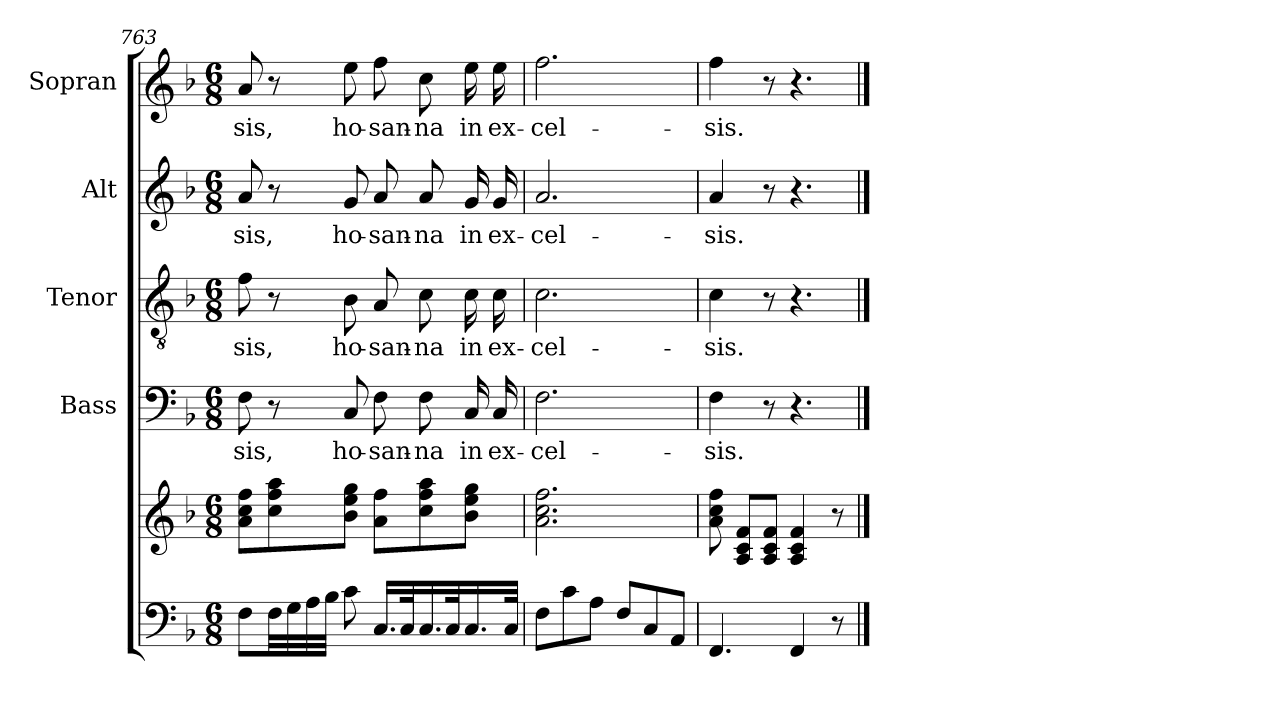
**kern	**kern	**kern	**text	**kern	**text	**kern	**text	**kern	**text
*part5	*part5	*part4	*part4	*part3	*part3	*part2	*part2	*part1	*part1
*staff6	*staff5	*staff4	*staff4	*staff3	*staff3	*staff2	*staff2	*staff1	*staff1
*	*	*I"Bass	*	*I"Tenor	*	*I"Alt	*	*I"Sopran	*
*	*	*I'B.	*	*I'T.	*	*I'A.	*	*I'S.	*
*clefF4	*clefG2	*clefF4	*	*clefGv2	*	*clefG2	*	*clefG2	*
*k[b-]	*k[b-]	*k[b-]	*	*k[b-]	*	*k[b-]	*	*k[b-]	*
*F:	*F:	*F:	*	*F:	*	*F:	*	*F:	*
*M6/8	*M6/8	*M6/8	*	*M6/8	*	*M6/8	*	*M6/8	*
=763	=763	=763	=763	=763	=763	=763	=763	=763	=763
!	!	!	!LO:LY:b	!	!LO:LY:b	!	!LO:LY:b	!	!LO:LY:b
8F\L	8a\ 8cc\ 8ff\L	8F\	-sis,	8f\	-sis,	8a/	-sis,	8a/	-sis,
32F\LL	8cc\ 8ff\ 8aa\	8r	.	8r	.	8r	.	8r	.
32G\	.	.	.	.	.	.	.	.	.
32A\	.	.	.	.	.	.	.	.	.
32B-\JJJ	.	.	.	.	.	.	.	.	.
!	!	!	!LO:LY:b	!	!LO:LY:b	!	!LO:LY:b	!	!LO:LY:b
8c\	8b-\ 8ee\ 8gg\J	8C/	ho-	8B-\	ho-	8g/	ho-	8ee\	ho-
!	!	!	!LO:LY:b	!	!LO:LY:b	!	!LO:LY:b	!	!LO:LY:b
16.C/LL	8a\ 8ff\L	8F\	-san-	8A/	-san-	8a/	-san-	8ff\	-san-
32C/k	.	.	.	.	.	.	.	.	.
!	!	!	!LO:LY:b	!	!LO:LY:b	!	!LO:LY:b	!	!LO:LY:b
16.C/	8cc\ 8ff\ 8aa\	8F\	-na	8c\	-na	8a/	-na	8cc\	-na
32C/k	.	.	.	.	.	.	.	.	.
!	!	!	!LO:LY:b	!	!LO:LY:b	!	!LO:LY:b	!	!LO:LY:b
16.C/	8b-\ 8ee\ 8gg\J	16C/	in	16c\	in	16g/	in	16ee\	in
!	!	!	!LO:LY:b	!	!LO:LY:b	!	!LO:LY:b	!	!LO:LY:b
.	.	16C/	ex-	16c\	ex-	16g/	ex-	16ee\	ex-
32C/JJk	.	.	.	.	.	.	.	.	.
=764	=764	=764	=764	=764	=764	=764	=764	=764	=764
!	!	!	!LO:LY:b	!	!LO:LY:b	!	!LO:LY:b	!	!LO:LY:b
8F\L	2.a\ 2.cc\ 2.ff\	2.F\	-cel-	2.c\	-cel-	2.a/	-cel-	2.ff\	-cel-
8c\	.	.	.	.	.	.	.	.	.
8A\J	.	.	.	.	.	.	.	.	.
8F/L	.	.	.	.	.	.	.	.	.
8C/	.	.	.	.	.	.	.	.	.
8AA/J	.	.	.	.	.	.	.	.	.
=765	=765	=765	=765	=765	=765	=765	=765	=765	=765
!	!	!	!LO:LY:b	!	!LO:LY:b	!	!LO:LY:b	!	!LO:LY:b
4.FF/	8a\ 8cc\ 8ff\	4F\	-sis.	4c\	-sis.	4a/	-sis.	4ff\	-sis.
.	8A/ 8c/ 8f/L	.	.	.	.	.	.	.	.
.	8A/ 8c/ 8f/J	8r	.	8r	.	8r	.	8r	.
4FF/	4A/ 4c/ 4f/	4.r	.	4.r	.	4.r	.	4.r	.
8r	8r	.	.	.	.	.	.	.	.
==	==	==	==	==	==	==	==	==	==
*-	*-	*-	*-	*-	*-	*-	*-	*-	*-
